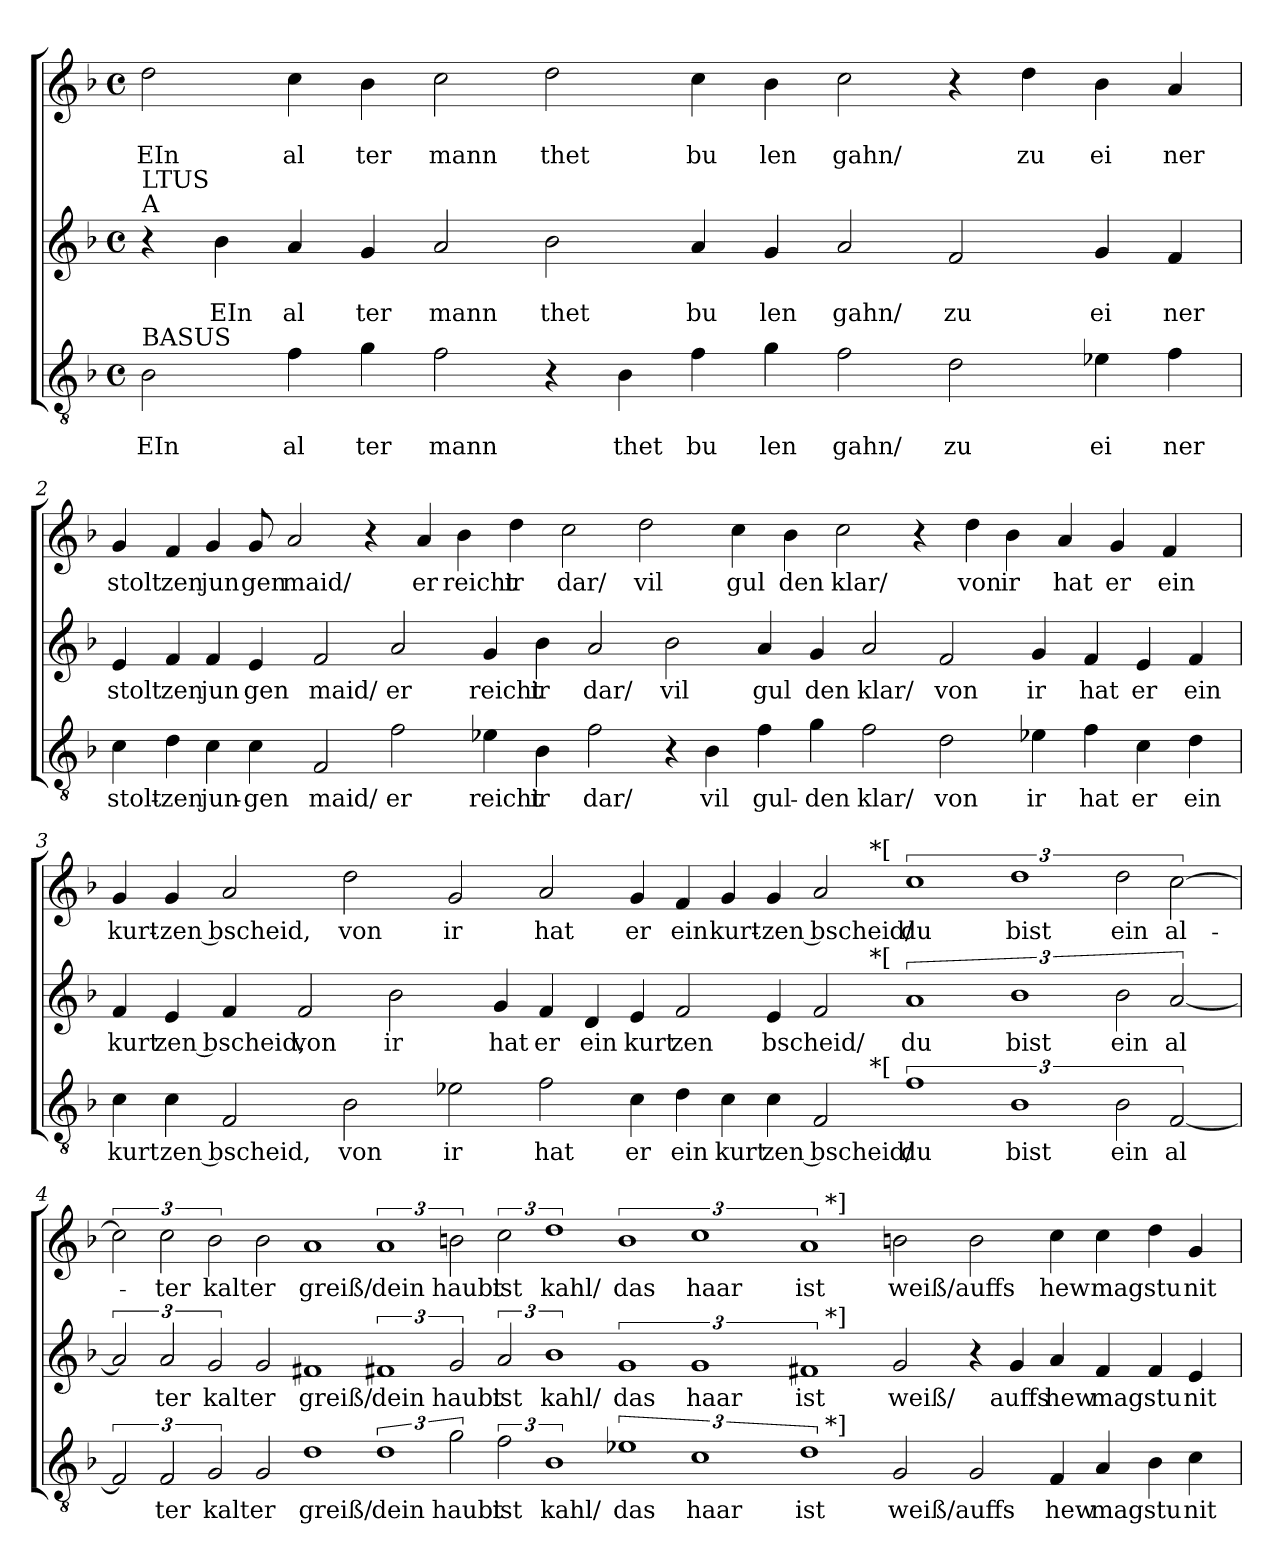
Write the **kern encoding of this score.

**kern	**text	**text	**kern	**text	**text	**kern	**text	**text
*part3	*part3	*part3	*part2	*part2	*part2	*part1	*part1	*part1
*staff3	*staff3	*staff3	*staff2	*staff2	*staff2	*staff1	*staff1	*staff1
*clefGv2	*	*	*clefG2	*	*	*clefG2	*	*
*k[b-]	*	*	*k[b-]	*	*	*k[b-]	*	*
*F:	*	*	*F:	*	*	*F:	*	*
*M4/4	*	*	*M4/4	*	*	*M4/4	*	*
*met(c)	*	*	*met(c)	*	*	*met(c)	*	*
=1	=1	=1	=1	=1	=1	=1	=1	=1
!	!	!	!LO:TX:a:t=A	!	!	!	!	!
!	!	!	!LO:TX:t=LTUS	!	!	!	!	!
!LO:TX:a:t=BASUS	!	!	!	!	!	!	!	!
!	!	!LO:LY:b:rj	!	!	!	!	!	!LO:LY:b:rj
2B-\	.	EIn	4r	.	.	2dd\	.	EIn
!	!	!	!	!	!LO:LY:b:rj	!	!	!
.	.	.	4b-\	.	EIn	.	.	.
!	!	!LO:LY:b	!	!	!LO:LY:b	!	!	!LO:LY:b
4f\	.	al	4a/	.	al	4cc\	.	al
!	!	!LO:LY:b	!	!	!LO:LY:b	!	!	!LO:LY:b
4g\	.	ter	4g/	.	ter	4b-\	.	ter
!	!	!LO:LY:b	!	!	!LO:LY:b	!	!	!LO:LY:b
2f\	.	mann	2a/	.	mann	2cc\	.	mann
!	!	!	!	!	!LO:LY:b	!	!	!LO:LY:b
4r	.	.	2b-\	.	thet	2dd\	.	thet
!	!	!LO:LY:b	!	!	!	!	!	!
4B-\	.	thet	.	.	.	.	.	.
!	!	!LO:LY:b	!	!	!LO:LY:b	!	!	!LO:LY:b
4f\	.	bu	4a/	.	bu	4cc\	.	bu
!	!	!LO:LY:b	!	!	!LO:LY:b	!	!	!LO:LY:b
4g\	.	len	4g/	.	len	4b-\	.	len
!	!	!LO:LY:b	!	!	!LO:LY:b	!	!	!LO:LY:b
2f\	.	gahn/	2a/	.	gahn/	2cc\	.	gahn/
!	!	!LO:LY:b	!	!	!LO:LY:b	!	!	!
2d\	.	zu	2f/	.	zu	4r	.	.
!	!	!	!	!	!	!	!	!LO:LY:b
.	.	.	.	.	.	4dd\	.	zu
!	!	!LO:LY:b	!	!	!LO:LY:b	!	!	!LO:LY:b
4e-X\	.	ei	4g/	.	ei	4b-\	.	ei
!	!	!LO:LY:b	!	!	!LO:LY:b	!	!	!LO:LY:b
4f\	.	ner	4f/	.	ner	4a/	.	ner
!!LO:LB:g=z
=2	=2	=2	=2	=2	=2	=2	=2	=2
!	!LO:LY:b	!	!	!LO:LY:b	!	!	!LO:LY:b	!
4c\	stolt-	.	4e/	stolt	.	4g/	stolt	.
!	!LO:LY:b	!	!	!LO:LY:b	!	!	!LO:LY:b	!
4d\	-zen	.	4f/	zen	.	4f/	zen	.
!	!LO:LY:b	!	!	!LO:LY:b	!	!	!LO:LY:b	!
4c\	jun-	.	4f/	jun	.	4g/	jun	.
!	!LO:LY:b	!	!	!LO:LY:b	!	!	!LO:LY:b	!
4c\	-gen	.	4e/	gen	.	8g/	gen	.
!	!	!	!	!	!	!	!LO:LY:b	!
.	.	.	.	.	.	2a/	maid/	.
!	!LO:LY:b	!	!	!LO:LY:b	!	!	!	!
2F/	maid/	.	2f/	maid/	.	.	.	.
.	.	.	.	.	.	4r	.	.
!	!LO:LY:b	!	!	!LO:LY:b	!	!	!	!
2f\	er	.	2a/	er	.	.	.	.
!	!	!	!	!	!	!	!LO:LY:b	!
.	.	.	.	.	.	4a/	er	.
!	!	!	!	!	!	!	!LO:LY:b	!
.	.	.	.	.	.	4b-\	reicht	.
!	!LO:LY:b	!	!	!LO:LY:b	!	!	!	!
4e-X\	reicht	.	4g/	reicht	.	.	.	.
!	!	!	!	!	!	!	!LO:LY:b	!
.	.	.	.	.	.	4dd\	ir	.
!	!LO:LY:b	!	!	!LO:LY:b	!	!	!	!
4B-\	ir	.	4b-\	ir	.	.	.	.
!	!	!	!	!	!	!	!LO:LY:b	!
.	.	.	.	.	.	2cc\	dar/	.
!	!LO:LY:b	!	!	!LO:LY:b	!	!	!	!
2f\	dar/	.	2a/	dar/	.	.	.	.
!	!	!	!	!	!	!	!LO:LY:b	!
.	.	.	.	.	.	2dd\	vil	.
!	!	!	!	!LO:LY:b	!	!	!	!
4r	.	.	2b-\	vil	.	.	.	.
!	!LO:LY:b	!	!	!	!	!	!	!
4B-\	vil	.	.	.	.	.	.	.
!	!	!	!	!	!	!	!LO:LY:b	!
.	.	.	.	.	.	4cc\	gul	.
!	!LO:LY:b	!	!	!LO:LY:b	!	!	!	!
4f\	gul-	.	4a/	gul	.	.	.	.
!	!	!	!	!	!	!	!LO:LY:b	!
.	.	.	.	.	.	4b-\	den	.
!	!LO:LY:b	!	!	!LO:LY:b	!	!	!	!
4g\	-den	.	4g/	den	.	.	.	.
!	!	!	!	!	!	!	!LO:LY:b	!
.	.	.	.	.	.	2cc\	klar/	.
!	!LO:LY:b	!	!	!LO:LY:b	!	!	!	!
2f\	klar/	.	2a/	klar/	.	.	.	.
.	.	.	.	.	.	4r	.	.
!	!LO:LY:b	!	!	!LO:LY:b	!	!	!	!
2d\	von	.	2f/	von	.	.	.	.
!	!	!	!	!	!	!	!LO:LY:b	!
.	.	.	.	.	.	4dd\	von	.
!	!	!	!	!	!	!	!LO:LY:b	!
.	.	.	.	.	.	4b-\	ir	.
!	!LO:LY:b	!	!	!LO:LY:b	!	!	!	!
4e-X\	ir	.	4g/	ir	.	.	.	.
!	!	!	!	!	!	!	!LO:LY:b	!
.	.	.	.	.	.	4a/	hat	.
!	!LO:LY:b	!	!	!LO:LY:b	!	!	!	!
4f\	hat	.	4f/	hat	.	.	.	.
!	!	!	!	!	!	!	!LO:LY:b	!
.	.	.	.	.	.	4g/	er	.
!	!LO:LY:b	!	!	!LO:LY:b	!	!	!	!
4c\	er	.	4e/	er	.	.	.	.
!	!	!	!	!	!	!	!LO:LY:b	!
.	.	.	.	.	.	4f/	ein	.
!	!LO:LY:b	!	!	!LO:LY:b	!	!	!	!
4d\	ein	.	4f/	ein	.	.	.	.
.	.	.	.	.	.	8ryy	.	.
!!LO:LB:g=z
=3	=3	=3	=3	=3	=3	=3	=3	=3
!	!LO:LY:b	!	!	!LO:LY:b	!	!	!LO:LY:b	!
*^	*	*	*^	*	*	*^	*	*
4c\	3%2ryy	kurt	.	4f/	3%2ryy	kurt	.	4g/	3%2ryy	kurt-	.
!	!	!LO:LY:b	!	!	!	!LO:LY:b	!	!	!	!LO:LY:b	!
4c\	.	zen bscheid,	.	4e/	.	zen bscheid,	.	4g/	.	-zen bscheid,	.
2F/	.	.	.	4f/	.	.	.	2a/	.	.	.
.	3%2ryy	.	.	.	3%2ryy	.	.	.	3%2ryy	.	.
!	!	!	!	!	!	!LO:LY:b	!	!	!	!	!
.	.	.	.	2f/	.	von	.	.	.	.	.
!	!	!LO:LY:b	!	!	!	!	!	!	!	!LO:LY:b	!
2B-\	.	von	.	.	.	.	.	2dd\	.	von	.
!	!	!	!	!	!	!LO:LY:b	!	!	!	!	!
.	.	.	.	2b-\	.	ir	.	.	.	.	.
.	3%4...ryy	.	.	.	3%4...ryy	.	.	.	3%4...ryy	.	.
!	!	!LO:LY:b	!	!	!	!	!	!	!	!LO:LY:b	!
2e-X\	.	ir	.	.	.	.	.	2g/	.	ir	.
!	!	!	!	!	!	!LO:LY:b	!	!	!	!	!
.	.	.	.	4g/	.	hat	.	.	.	.	.
!	!	!LO:LY:b	!	!	!	!LO:LY:b	!	!	!	!LO:LY:b	!
2f\	.	hat	.	4f/	.	er	.	2a/	.	hat	.
!	!	!	!	!	!	!LO:LY:b	!	!	!	!	!
.	.	.	.	4d/	.	ein	.	.	.	.	.
!	!	!LO:LY:b	!	!	!	!LO:LY:b	!	!	!	!LO:LY:b	!
4c\	.	er	.	4e/	.	kurt	.	4g/	.	er	.
!	!	!LO:LY:b	!	!	!	!LO:LY:b	!	!	!	!LO:LY:b	!
4d\	.	ein	.	2f/	.	zen	.	4f/	.	ein	.
!	!	!LO:LY:b	!	!	!	!	!	!	!	!LO:LY:b	!
4c\	.	kurt	.	.	.	.	.	4g/	.	kurt-	.
!	!	!LO:LY:b	!	!	!	!LO:LY:b	!	!	!	!LO:LY:b	!
4c\	.	zen bscheid/	.	4e/	.	bscheid/	.	4g/	.	-zen bscheid/	.
2F/	.	.	.	2f/	.	.	.	2a/	.	.	.
!	!	!	!	!	!	!	!	!	!LO:TX:a:t=*[	!	!
!	!	!	!	!	!LO:TX:a:t=*[	!	!	!	!	!	!
!	!LO:TX:a:t=*[	!	!	!	!	!	!	!	!	!	!
.	3%2ryy	.	.	.	3%2ryy	.	.	.	3%2ryy	.	.
!	!	!LO:LY:b	!	!	!	!LO:LY:b	!	!	!	!LO:LY:b	!
3%2f	.	du	.	3%2a	.	du	.	3%2cc	.	du	.
.	3%2ryy	.	.	.	3%2ryy	.	.	.	3%2ryy	.	.
!	!	!LO:LY:b	!	!	!	!LO:LY:b	!	!	!	!LO:LY:b	!
3%2B-	.	bist	.	3%2b-	.	bist	.	3%2dd	.	bist	.
.	3%2ryy	.	.	.	3%2ryy	.	.	.	3%2ryy	.	.
!	!	!LO:LY:b	!	!	!	!LO:LY:b	!	!	!	!LO:LY:b	!
3B-\	.	ein	.	3b-\	.	ein	.	3dd\	.	ein	.
!	!	!LO:LY:b	!	!	!	!LO:LY:b	!	!	!	!LO:LY:b	!
[<3F/	.	al	.	[<3a/	.	al	.	[<3cc\	.	al-	.
.	6ryy	.	.	.	6ryy	.	.	.	6ryy	.	.
!!LO:LB:g=z	!!
=4	=4	=4	=4	=4	=4	=4	=4	=4	=4	=4	=4
3F/]	1ryy	.	.	3a/]	1ryy	.	.	3cc\]	1ryy	.	.
!	!	!LO:LY:b	!	!	!	!LO:LY:b	!	!	!	!LO:LY:b	!
3F/	.	ter	.	3a/	.	ter	.	3cc\	.	-ter	.
!	!	!LO:LY:b	!	!	!	!LO:LY:b	!	!	!	!LO:LY:b	!
3G/	.	kalter	.	3g/	.	kalter	.	3b-\	.	kalter	.
*Xtuplet	*	*	*	*Xtuplet	*	*	*	*Xtuplet	*	*	*
3G/	1ryy	.	.	3g/	1ryy	.	.	3b-\	1ryy	.	.
!	!	!LO:LY:b	!	!	!	!LO:LY:b	!	!	!	!LO:LY:b	!
3%2d	.	greiß/	.	3%2f#X	.	greiß/	.	3%2a	.	greiß/	.
*tuplet	*	*	*	*	*	*	*	*	*	*	*
!	!	!LO:LY:b	!	!	!	!	!	!	!	!	!
*	*	*	*	*tuplet	*	*	*	*	*	*	*
!	!	!	!	!	!	!LO:LY:b	!	!	!	!	!
*	*	*	*	*	*	*	*	*tuplet	*	*	*
!	!	!	!	!	!	!	!	!	!	!LO:LY:b	!
3%2d	1ryy	dein	.	3%2f#X	1ryy	dein	.	3%2a	1ryy	dein	.
!	!	!LO:LY:b	!	!	!	!LO:LY:b	!	!	!	!LO:LY:b	!
3g\	.	haubt	.	3g/	.	haubt	.	3bn\	.	haubt	.
!	!	!LO:LY:b	!	!	!	!LO:LY:b	!	!	!	!LO:LY:b	!
3f\	1ryy	ist	.	3a/	1ryy	ist	.	3cc\	1ryy	ist	.
!	!	!LO:LY:b	!	!	!	!LO:LY:b	!	!	!	!LO:LY:b	!
3%2B-	.	kahl/	.	3%2b-	.	kahl/	.	3%2dd	.	kahl/	.
!	!	!LO:LY:b	!	!	!	!LO:LY:b	!	!	!	!LO:LY:b	!
3%2e-X	1ryy	das	.	3%2g	1ryy	das	.	3%2b	1ryy	das	.
!	!	!LO:LY:b	!	!	!	!LO:LY:b	!	!	!	!LO:LY:b	!
3%2c	.	haar	.	3%2g	.	haar	.	3%2cc	.	haar	.
.	4ryy	.	.	.	4ryy	.	.	.	4ryy	.	.
.	8ryy	.	.	.	8ryy	.	.	.	8ryy	.	.
!	!	!LO:LY:b	!	!	!	!LO:LY:b	!	!	!	!LO:LY:b	!
3%2d	.	ist	.	3%2f#X	.	ist	.	3%2a	.	ist	.
.	32ryy	.	.	.	32ryy	.	.	.	32ryy	.	.
!	!	!	!	!	!	!	!	!	!LO:TX:a:t=*]	!	!
!	!	!	!	!	!LO:TX:a:t=*]	!	!	!	!	!	!
!	!LO:TX:a:t=*]	!	!	!	!	!	!	!	!	!	!
.	1ryy	.	.	.	1ryy	.	.	.	1ryy	.	.
!	!	!LO:LY:b	!	!	!	!LO:LY:b	!	!	!	!LO:LY:b	!
2G/	.	weiß/auffs	.	2g/	.	weiß/	.	2bn\	.	weiß/auffs	.
.	1ryy	.	.	.	1ryy	.	.	.	1ryy	.	.
2G/	.	.	.	4r	.	.	.	2b\	.	.	.
!	!	!	!	!	!	!LO:LY:b	!	!	!	!	!
.	.	.	.	4g/	.	auffs	.	.	.	.	.
!	!	!LO:LY:b	!	!	!	!LO:LY:b	!	!	!	!LO:LY:b	!
4F/	.	hew	.	4a/	.	hew	.	4cc\	.	hew	.
!	!	!LO:LY:b	!	!	!	!LO:LY:b	!	!	!	!LO:LY:b	!
4A/	.	magstu	.	4f#/	.	magstu	.	4cc\	.	magstu	.
.	2ryy	.	.	.	2ryy	.	.	.	2ryy	.	.
4B-\	.	.	.	4f#/	.	.	.	4dd\	.	.	.
!	!	!LO:LY:b	!	!	!	!LO:LY:b	!	!	!	!LO:LY:b	!
4c\	.	nit	.	4e/	.	nit	.	4g/	.	nit	.
.	16.ryy	.	.	.	16.ryy	.	.	.	16.ryy	.	.
*v	*v	*	*	*	*	*	*	*v	*v	*	*
*	*	*	*v	*v	*	*	*	*	*
=	=	=	=	=	=	=	=	=
*-	*-	*-	*-	*-	*-	*-	*-	*-
